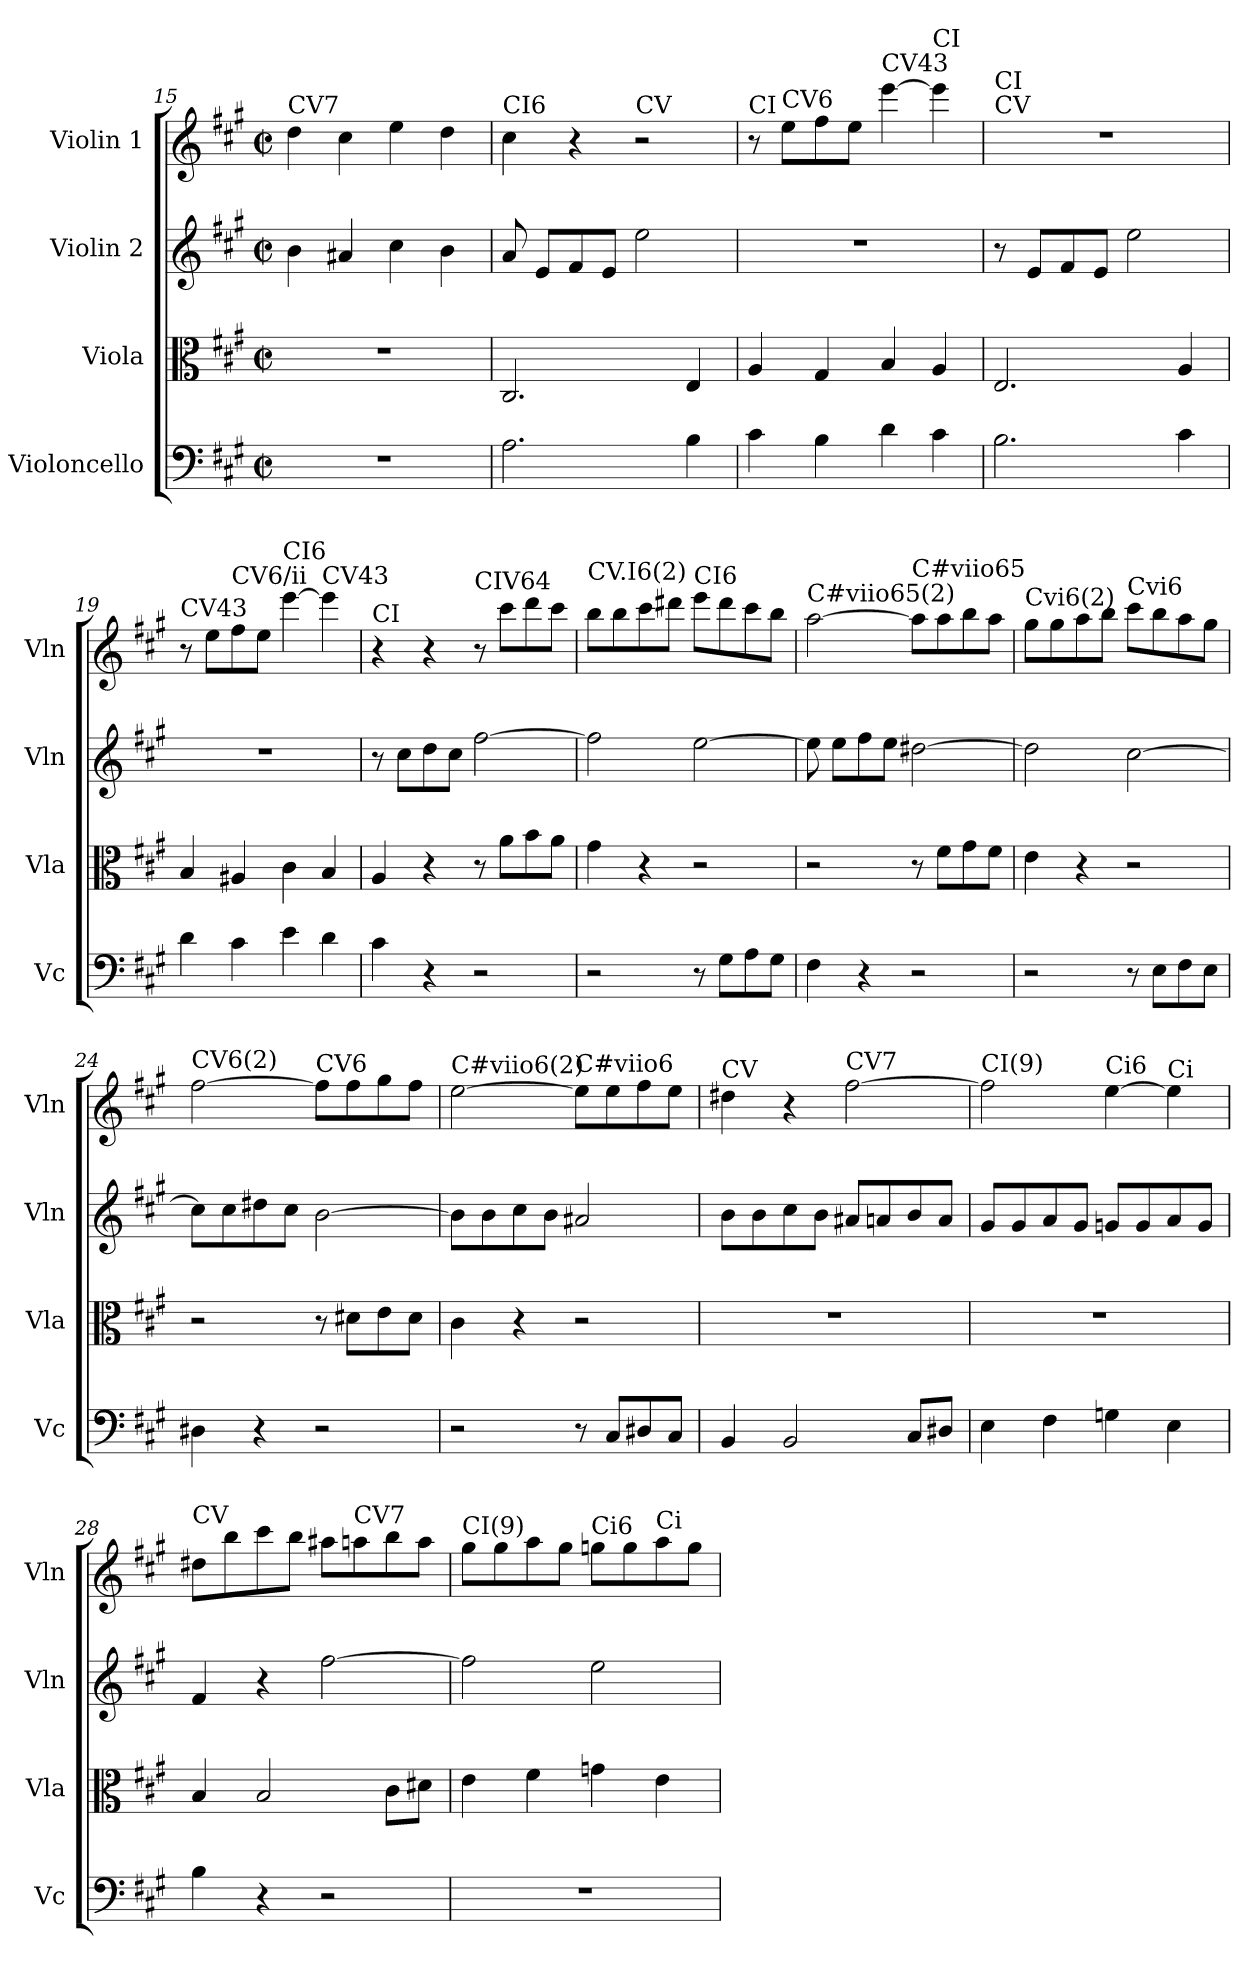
**kern	**kern	**kern	**kern
*part4	*part3	*part2	*part1
*staff4	*staff3	*staff2	*staff1
*I"Violoncello	*I"Viola	*I"Violin 2	*I"Violin 1
*I'Vc	*I'Vla	*I'Vln	*I'Vln
*clefF4	*clefC3	*clefG2	*clefG2
*k[f#c#g#]	*k[f#c#g#]	*k[f#c#g#]	*k[f#c#g#]
*A:	*A:	*A:	*A:
*M2/2	*M2/2	*M2/2	*M2/2
*met(c|)	*met(c|)	*met(c|)	*met(c|)
=15	=15	=15	=15
!	!	!	!LO:TX:a:t=CV7
1r	1r	4b\	4dd\
.	.	4a#X/	4cc#\
.	.	4cc#\	4ee\
.	.	4b\	4dd\
=16	=16	=16	=16
!	!	!	!LO:TX:a:t=CI6
2.A\	2.C#/	8a/	4cc#\
.	.	8e/L	.
.	.	8f#/	4r
.	.	8e/J	.
!	!	!	!LO:TX:a:t=CV
.	.	2ee\	2r
4B\	4E/	.	.
=17	=17	=17	=17
!	!	!	!LO:TX:a:t=CI
4c#\	4A/	1r	8r
!	!	!	!LO:TX:a:t=CV6
.	.	.	8ee\L
4B\	4G#/	.	8ff#\
.	.	.	8ee\J
!	!	!	!LO:TX:a:t=CV43
4d\	4B/	.	[4eee\
!	!	!	!LO:TX:a:t=CI
4c#\	4A/	.	4eee\]
!!LO:PB:g=z
=18	=18	=18	=18
!	!	!	!LO:TX:a:t=CV
!	!	!	!LO:TX:a:t=CI
2.B\	2.E/	8r	1r
.	.	8e/L	.
.	.	8f#/	.
.	.	8e/J	.
.	.	2ee\	.
4c#\	4A/	.	.
=19	=19	=19	=19
!	!	!	!LO:TX:a:t=CV43
4d\	4B/	1r	8r
.	.	.	8ee\L
!	!	!	!LO:TX:a:t=CV6/ii
4c#\	4A#X/	.	8ff#\
.	.	.	8ee\J
!	!	!	!LO:TX:a:t=CI6
4e\	4c#\	.	[4eee\
!	!	!	!LO:TX:a:t=CV43
4d\	4B/	.	4eee\]
=20	=20	=20	=20
!	!	!	!LO:TX:a:t=CI
4c#\	4A/	8r	4r
.	.	8cc#\L	.
4r	4r	8dd\	4r
.	.	8cc#\J	.
!	!	!	!LO:TX:a:t=CIV64
2r	8r	[2ff#\	8r
.	8a\L	.	8ccc#\L
.	8b\	.	8ddd\
.	8a\J	.	8ccc#\J
=21	=21	=21	=21
!	!	!	!LO:TX:a:t=CV.I6(2)
2r	4g#\	2ff#\]	8bb\L
.	.	.	8bb\
.	4r	.	8ccc#\
.	.	.	8ddd#X\J
!	!	!	!LO:TX:a:t=CI6
8r	2r	[2ee\	8eee\L
8G#\L	.	.	8ddd#\
8A\	.	.	8ccc#\
8G#\J	.	.	8bb\J
!!LO:PB:g=z
=22	=22	=22	=22
!	!	!	!LO:TX:a:t=C#viio65(2)
4F#\	2r	8ee\]	[2aa\
.	.	8ee\L	.
4r	.	8ff#\	.
.	.	8ee\J	.
!	!	!	!LO:TX:a:t=C#viio65
2r	8r	[2dd#X\	8aa\L]
.	8f#\L	.	8aa\
.	8g#\	.	8bb\
.	8f#\J	.	8aa\J
=23	=23	=23	=23
!	!	!	!LO:TX:a:t=Cvi6(2)
2r	4e\	2dd#\]	8gg#\L
.	.	.	8gg#\
.	4r	.	8aa\
.	.	.	8bb\J
!	!	!	!LO:TX:a:t=Cvi6
8r	2r	[2cc#\	8ccc#\L
8E\L	.	.	8bb\
8F#\	.	.	8aa\
8E\J	.	.	8gg#\J
=24	=24	=24	=24
!	!	!	!LO:TX:a:t=CV6(2)
4D#X\	2r	8cc#\L]	[2ff#\
.	.	8cc#\	.
4r	.	8dd#X\	.
.	.	8cc#\J	.
!	!	!	!LO:TX:a:t=CV6
2r	8r	[2b\	8ff#\L]
.	8d#X\L	.	8ff#\
.	8e\	.	8gg#\
.	8d#\J	.	8ff#\J
!!LO:LB:g=z
=25	=25	=25	=25
!	!	!	!LO:TX:a:t=C#viio6(2)
2r	4c#\	8b\L]	[2ee\
.	.	8b\	.
.	4r	8cc#\	.
.	.	8b\J	.
!	!	!	!LO:TX:a:t=C#viio6
8r	2r	2a#X/	8ee\L]
8C#/L	.	.	8ee\
8D#X/	.	.	8ff#\
8C#/J	.	.	8ee\J
!!LO:PB:g=z
=26	=26	=26	=26
!	!	!	!LO:TX:a:t=CV
4BB/	1r	8b\L	4dd#X\
.	.	8b\	.
2BB/	.	8cc#\	4r
.	.	8b\J	.
!	!	!	!LO:TX:a:t=CV7
.	.	8a#X/L	[2ff#\
.	.	8an/	.
8C#/L	.	8b/	.
8D#X/J	.	8a/J	.
=27	=27	=27	=27
!	!	!	!LO:TX:a:t=CI(9)
4E\	1r	8g#/L	2ff#\]
.	.	8g#/	.
4F#\	.	8a/	.
.	.	8g#/J	.
!	!	!	!LO:TX:a:t=Ci6
4Gn\	.	8gn/L	[4ee\
.	.	8g/	.
!	!	!	!LO:TX:a:t=Ci
4E\	.	8a/	4ee\]
.	.	8g/J	.
=28	=28	=28	=28
!	!	!	!LO:TX:a:t=CV
4B\	4B/	4f#/	8dd#X\L
.	.	.	8bb\
4r	2B/	4r	8ccc#\
.	.	.	8bb\J
2r	.	[2ff#\	8aa#X\L
!	!	!	!LO:TX:a:t=CV7
.	.	.	8aan\
.	8c#\L	.	8bb\
.	8d#X\J	.	8aa\J
!!LO:LB:g=z
=29	=29	=29	=29
!	!	!	!LO:TX:a:t=CI(9)
1r	4e\	2ff#\]	8gg#\L
.	.	.	8gg#\
.	4f#\	.	8aa\
.	.	.	8gg#\J
!	!	!	!LO:TX:a:t=Ci6
.	4gn\	2ee\	8ggn\L
.	.	.	8gg\
!	!	!	!LO:TX:a:t=Ci
.	4e\	.	8aa\
.	.	.	8gg\J
=	=	=	=
*-	*-	*-	*-
